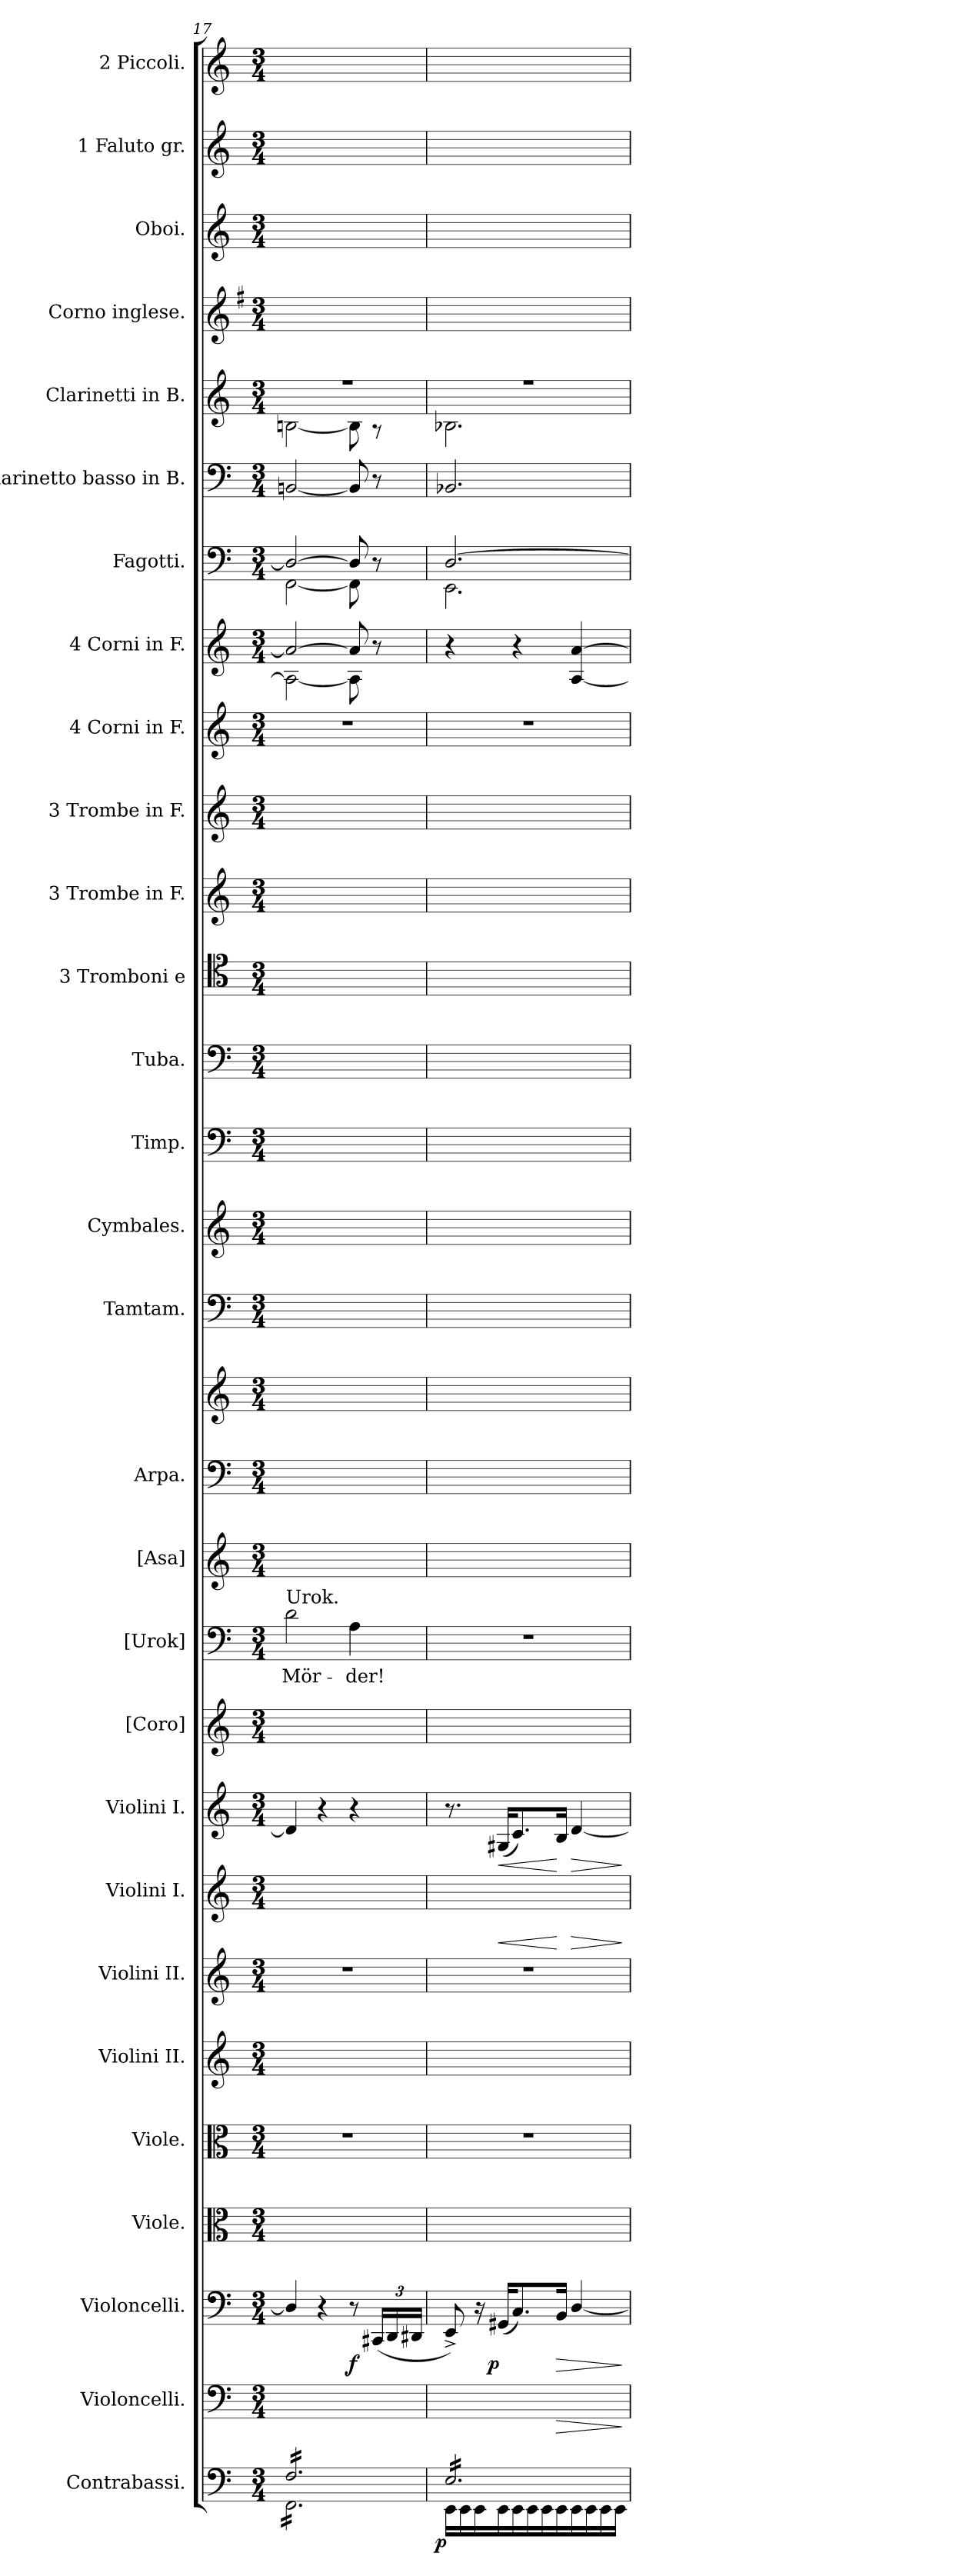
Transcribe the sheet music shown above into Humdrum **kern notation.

**kern	**dynam	**kern	**dynam	**kern	**dynam	**kern	**kern	**kern	**kern	**kern	**dynam	**kern	**dynam	**kern	**kern	**text	**kern	**kern	**kern	**kern	**kern	**kern	**kern	**kern	**kern	**kern	**kern	**kern	**kern	**kern	**kern	**kern	**kern	**kern	**kern
*part29	*part29	*part28	*part28	*part27	*part27	*part26	*part25	*part24	*part23	*part22	*part22	*part21	*part21	*part20	*part19	*part19	*part18	*part17	*part17	*part16	*part15	*part14	*part13	*part12	*part11	*part10	*part9	*part8	*part7	*part6	*part5	*part4	*part3	*part2	*part1
*staff30	*staff30	*staff29	*staff29	*staff28	*staff28	*staff27	*staff26	*staff25	*staff24	*staff23	*staff23	*staff22	*staff22	*staff21	*staff20	*staff20	*staff19	*staff18	*staff17	*staff16	*staff15	*staff14	*staff13	*staff12	*staff11	*staff10	*staff9	*staff8	*staff7	*staff6	*staff5	*staff4	*staff3	*staff2	*staff1
*I"Contrabassi.	*	*I"Violoncelli.	*	*I"Violoncelli.	*	*I"Viole.	*I"Viole.	*I"Violini II.	*I"Violini II.	*I"Violini I.	*	*I"Violini I.	*	*I"[Coro]	*I"[Urok]	*	*I"[Asa]	*I"Arpa.	*	*I"Tamtam.	*I"Cymbales.	*I"Timp.	*I"Tuba.	*I"3 Tromboni e	*I"3 Trombe in F.	*I"3 Trombe in F.	*I"4 Corni in F.	*I"4 Corni in F.	*I"Fagotti.	*I"Clarinetto basso in B.	*I"Clarinetti in B.	*I"Corno inglese.	*I"Oboi.	*I"1 Faluto gr.	*I"2 Piccoli.
*I'C.-B.	*	*I'Vcll.	*	*I'Vcll.	*	*	*	*I'II.	*I'II.	*	*	*	*	*	*I'Urok.	*	*I'Asa.	*	*	*I'Tamtam	*I'Cymb.	*I'Timp	*	*I'1.2. Tromb.	*	*I'1.2. Trb. F.	*I'Corni F.	*I'Corni F.	*I'Fag.	*	*I'Cl.B.	*I'Corno ingl.	*I'Ob.	*	*I'Picc.
*clefF4	*	*clefF4	*	*clefF4	*	*clefC3	*clefC3	*clefG2	*clefG2	*clefG2	*	*clefG2	*	*clefG2	*clefF4	*	*clefG2	*clefF4	*clefG2	*clefF4	*clefG2	*clefF4	*clefF4	*clefC4	*clefG2	*clefG2	*clefG2	*clefG2	*clefF4	*clefF4	*clefG2	*clefG2	*clefG2	*clefG2	*clefG2
*	*	*	*	*	*	*	*	*	*	*	*	*	*	*	*	*	*	*	*	*	*	*	*	*	*ITrd-3c-5	*ITrd-3c-5	*ITrd4c7	*ITrd4c7	*	*ITrd1c2	*ITrd1c2	*ITrd4c7	*	*	*
*k[]	*	*k[]	*	*k[]	*	*k[]	*k[]	*k[]	*k[]	*k[]	*	*k[]	*	*k[]	*k[]	*	*k[]	*k[]	*k[]	*k[]	*k[]	*k[]	*k[]	*k[]	*k[b-]	*k[b-]	*k[b-]	*k[b-]	*k[]	*k[b-e-]	*k[b-e-]	*k[]	*k[]	*k[]	*k[]
*M3/4	*	*M3/4	*	*M3/4	*	*M3/4	*M3/4	*M3/4	*M3/4	*M3/4	*	*M3/4	*	*M3/4	*M3/4	*	*M3/4	*M3/4	*M3/4	*M3/4	*M3/4	*M3/4	*M3/4	*M3/4	*M3/4	*M3/4	*M3/4	*M3/4	*M3/4	*M3/4	*M3/4	*M3/4	*M3/4	*M3/4	*M3/4
=17	=17	=17	=17	=17	=17	=17	=17	=17	=17	=17	=17	=17	=17	=17	=17	=17	=17	=17	=17	=17	=17	=17	=17	=17	=17	=17	=17	=17	=17	=17	=17	=17	=17	=17	=17
*^	*	*	*	*	*	*	*	*	*	*	*	*	*	*	*	*	*	*	*	*	*	*	*	*	*	*	*	*^	*^	*	*^	*	*	*	*
!	!	!	!	!	!	!	!	!	!	!	!	!	!	!	!	!LO:TX:a:t=Urok.	!	!	!	!	!	!	!	!	!	!	!	!	!	!	!	!	!	!	!	!	!	!	!
*tremolo	*	*	*	*	*	*	*	*	*	*	*	*	*	*	*	*	*	*	*	*	*	*	*	*	*	*	*	*	*	*	*	*	*	*	*	*	*	*	*
16F/LL	16FF\LL	.	4D/yy]	.	4D/]	.	2.ryy	2.r	2.ryy	2.r	4d/yy]	.	4d/]	.	2.ryy	2d\	Mör-	2.ryy	2.ryy	2.ryy	2.ryy	2.ryy	2.ryy	2.ryy	2.ryy	2.ryy	2.ryy	2.r	2d/_	2D\_	2D/_	[2FF\	[2AAn/	2.rff	[2An\	2.ryy	2.ryy	2.ryy	2.ryy
16F/	16FF\	.	.	.	.	.	.	.	.	.	.	.	.	.	.	.	.	.	.	.	.	.	.	.	.	.	.	.	.	.	.	.	.	.	.	.	.	.	.
16F/	16FF\	.	.	.	.	.	.	.	.	.	.	.	.	.	.	.	.	.	.	.	.	.	.	.	.	.	.	.	.	.	.	.	.	.	.	.	.	.	.
16F/	16FF\	.	.	.	.	.	.	.	.	.	.	.	.	.	.	.	.	.	.	.	.	.	.	.	.	.	.	.	.	.	.	.	.	.	.	.	.	.	.
16F/	16FF\	.	4ryy	.	4r	.	.	.	.	.	4ryy	.	4r	.	.	.	.	.	.	.	.	.	.	.	.	.	.	.	.	.	.	.	.	.	.	.	.	.	.
16F/	16FF\	.	.	.	.	.	.	.	.	.	.	.	.	.	.	.	.	.	.	.	.	.	.	.	.	.	.	.	.	.	.	.	.	.	.	.	.	.	.
16F/	16FF\	.	.	.	.	.	.	.	.	.	.	.	.	.	.	.	.	.	.	.	.	.	.	.	.	.	.	.	.	.	.	.	.	.	.	.	.	.	.
16F/	16FF\	.	.	.	.	.	.	.	.	.	.	.	.	.	.	.	.	.	.	.	.	.	.	.	.	.	.	.	.	.	.	.	.	.	.	.	.	.	.
16F/	16FF\	.	8ryy	.	8r	f	.	.	.	.	4ryy	.	4r	.	.	4A\	-der!	.	.	.	.	.	.	.	.	.	.	.	8d/]	8D\]	8D/]	8FF\]	8AA/]	.	8A\]	.	.	.	.
16F/	16FF\	.	.	.	.	.	.	.	.	.	.	.	.	.	.	.	.	.	.	.	.	.	.	.	.	.	.	.	.	.	.	.	.	.	.	.	.	.	.
16F/	16FF\	.	(24CC#X/LLyy	.	(24CC#X/LL	.	.	.	.	.	.	.	.	.	.	.	.	.	.	.	.	.	.	.	.	.	.	.	8r	8ryy	8r	8ryy	8r	.	8r	.	.	.	.
.	.	.	24DD/yy	.	24DD/	.	.	.	.	.	.	.	.	.	.	.	.	.	.	.	.	.	.	.	.	.	.	.	.	.	.	.	.	.	.	.	.	.	.
16F/JJ	16FF\JJ	.	.	.	.	.	.	.	.	.	.	.	.	.	.	.	.	.	.	.	.	.	.	.	.	.	.	.	.	.	.	.	.	.	.	.	.	.	.
.	.	.	24DD#X/JJyy	.	24DD#X/JJ	.	.	.	.	.	.	.	.	.	.	.	.	.	.	.	.	.	.	.	.	.	.	.	.	.	.	.	.	.	.	.	.	.	.
*	*	*	*	*	*	*	*	*	*	*	*	*	*	*	*	*	*	*	*	*	*	*	*	*	*	*	*	*	*v	*v	*	*	*	*	*	*	*	*	*
=18	=18	=18	=18	=18	=18	=18	=18	=18	=18	=18	=18	=18	=18	=18	=18	=18	=18	=18	=18	=18	=18	=18	=18	=18	=18	=18	=18	=18	=18	=18	=18	=18	=18	=18	=18	=18	=18	=18
!	!	!LO:DY:b:rj	!	!	!	!	!	!	!	!	!	!	!	!	!	!	!	!	!	!	!	!	!	!	!	!	!	!	!	!	!	!	!	!	!	!	!	!
16E/LL	16EE\LL	p	8EE^>/yy)	.	8EE^>/)	.	2.ryy	2.r	2.ryy	2.r	8.ryy	.	8.r	.	2.ryy	2.r	.	2.ryy	2.ryy	2.ryy	2.ryy	2.ryy	2.ryy	2.ryy	2.ryy	2.ryy	2.ryy	2.r	4r	[2.D/	2.EE\	2.AA-X/	2.rff	2.A-X\	2.ryy	2.ryy	2.ryy	2.ryy
16E/	16EE\	.	.	.	.	.	.	.	.	.	.	.	.	.	.	.	.	.	.	.	.	.	.	.	.	.	.	.	.	.	.	.	.	.	.	.	.	.
16E/	16EE\	.	16ryy	.	16r	.	.	.	.	.	.	.	.	.	.	.	.	.	.	.	.	.	.	.	.	.	.	.	.	.	.	.	.	.	.	.	.	.
!	!	!	!	!	!	!LO:DY:b:rj	!	!	!	!	!	!LO:HP:b	!	!LO:HP:b	!	!	!	!	!	!	!	!	!	!	!	!	!	!	!	!	!	!	!	!	!	!	!	!
16E/	16EE\	.	(16GG#X/KLyy	.	(16GG#X/KL	p	.	.	.	.	(16G#X/KLyy	<	(16G#X/KL	<	.	.	.	.	.	.	.	.	.	.	.	.	.	.	.	.	.	.	.	.	.	.	.	.
16E/	16EE\	.	8.C/yy)	.	8.C/)	.	.	.	.	.	8.c/yy)	.	8.c/)	.	.	.	.	.	.	.	.	.	.	.	.	.	.	.	4r	.	.	.	.	.	.	.	.	.
16E/	16EE\	.	.	.	.	.	.	.	.	.	.	.	.	.	.	.	.	.	.	.	.	.	.	.	.	.	.	.	.	.	.	.	.	.	.	.	.	.
16E/	16EE\	.	.	.	.	.	.	.	.	.	.	.	.	.	.	.	.	.	.	.	.	.	.	.	.	.	.	.	.	.	.	.	.	.	.	.	.	.
!	!	!	!	!LO:HP:b	!	!LO:HP:b	!	!	!	!	!	!	!	!	!	!	!	!	!	!	!	!	!	!	!	!	!	!	!	!	!	!	!	!	!	!	!	!
16E/	16EE\	.	16BB/Jkyy	>	16BB/Jk	>	.	.	.	.	16B/Jkyy	[	16B/Jk	[	.	.	.	.	.	.	.	.	.	.	.	.	.	.	.	.	.	.	.	.	.	.	.	.
!	!	!	!	!	!	!	!	!	!	!	!	!LO:HP:b	!	!LO:HP:b	!	!	!	!	!	!	!	!	!	!	!	!	!	!	!	!	!	!	!	!	!	!	!	!
16E/	16EE\	.	[4D/yy	.	[4D/	.	.	.	.	.	[4d/yy	>	[4d/	>	.	.	.	.	.	.	.	.	.	.	.	.	.	.	[4D/ [4d/	.	.	.	.	.	.	.	.	.
16E/	16EE\	.	.	.	.	.	.	.	.	.	.	.	.	.	.	.	.	.	.	.	.	.	.	.	.	.	.	.	.	.	.	.	.	.	.	.	.	.
16E/	16EE\	.	.	.	.	.	.	.	.	.	.	.	.	.	.	.	.	.	.	.	.	.	.	.	.	.	.	.	.	.	.	.	.	.	.	.	.	.
16E/JJ	16EE\JJ	.	.	.	.	.	.	.	.	.	.	.	.	.	.	.	.	.	.	.	.	.	.	.	.	.	.	.	.	.	.	.	.	.	.	.	.	.
*Xtremolo	*	*	*	*	*	*	*	*	*	*	*	*	*	*	*	*	*	*	*	*	*	*	*	*	*	*	*	*	*	*	*	*	*	*	*	*	*	*
*v	*v	*	*	*	*	*	*	*	*	*	*	*	*	*	*	*	*	*	*	*	*	*	*	*	*	*	*	*	*	*v	*v	*	*v	*v	*	*	*	*
.	.	.	]	.	]	.	.	.	.	.	]	.	]	.	.	.	.	.	.	.	.	.	.	.	.	.	.	.	.	.	.	.	.	.	.
=	=	=	=	=	=	=	=	=	=	=	=	=	=	=	=	=	=	=	=	=	=	=	=	=	=	=	=	=	=	=	=	=	=	=	=
*-	*-	*-	*-	*-	*-	*-	*-	*-	*-	*-	*-	*-	*-	*-	*-	*-	*-	*-	*-	*-	*-	*-	*-	*-	*-	*-	*-	*-	*-	*-	*-	*-	*-	*-	*-
